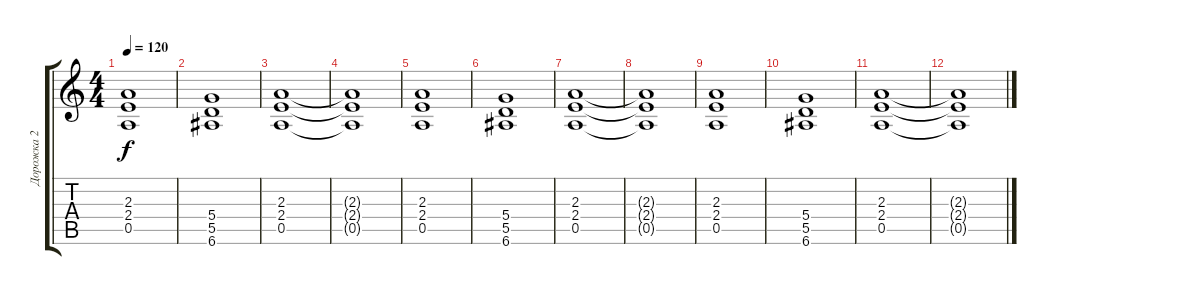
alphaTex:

\track ("Дорожка 2" "Дорожка 2") {instrument distortionguitar}
\staff {score tabs}
\tuning (E4 B3 G3 D3 A2 E2) {hide}
\ts (4 4)
\tempo 120
\clef g2
\ks c
(2.3 2.4 0.5).1{dy f volume 9} |
(5.4 5.5 6.6).1 |
(2.3 2.4 0.5).1 |
(2.3{t} 2.4{t} 0.5{t}).1 |
(2.3 2.4 0.5).1 |
(5.4 5.5 6.6).1 |
(2.3 2.4 0.5).1 |
(2.3{t} 2.4{t} 0.5{t}).1 |
(2.3 2.4 0.5).1{volume 9} |
(5.4 5.5 6.6).1 |
(2.3 2.4 0.5).1 |
(2.3{t} 2.4{t} 0.5{t}).1
